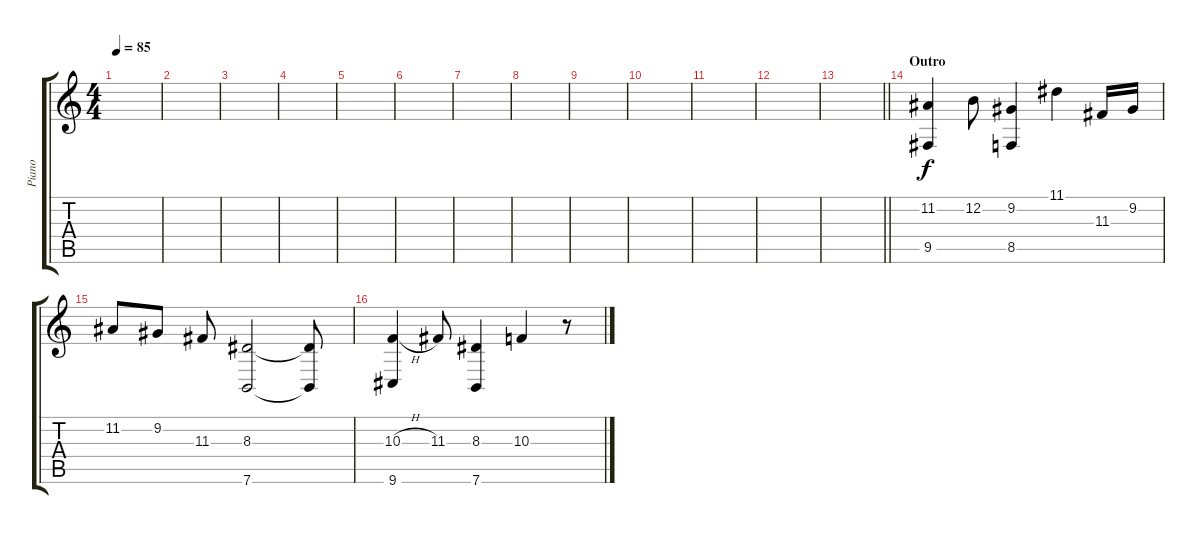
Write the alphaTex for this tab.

\track ("Piano" "Piano") {instrument acousticgrandpiano}
\staff {score tabs}
\tuning (E4 B3 G3 D3 A2 E2) {hide}
\ts (4 4)
\tempo 85
\clef g2
\ks c
|
|
|
|
|
|
|
|
|
|
|
|
\barLineRight lightlight
|
\section ("" "Outro")
(11.2 9.5).4 12.2.8 (9.2 8.5).4 11.1.4 11.3.16 9.2.16 |
11.2.8 9.2.8 11.3.8 (8.3 7.6).2 (8.3{t} 7.6{t}).8 |
(10.3{h} 9.6).4 11.3.8 (8.3 7.6).4 10.3.4 r.8
